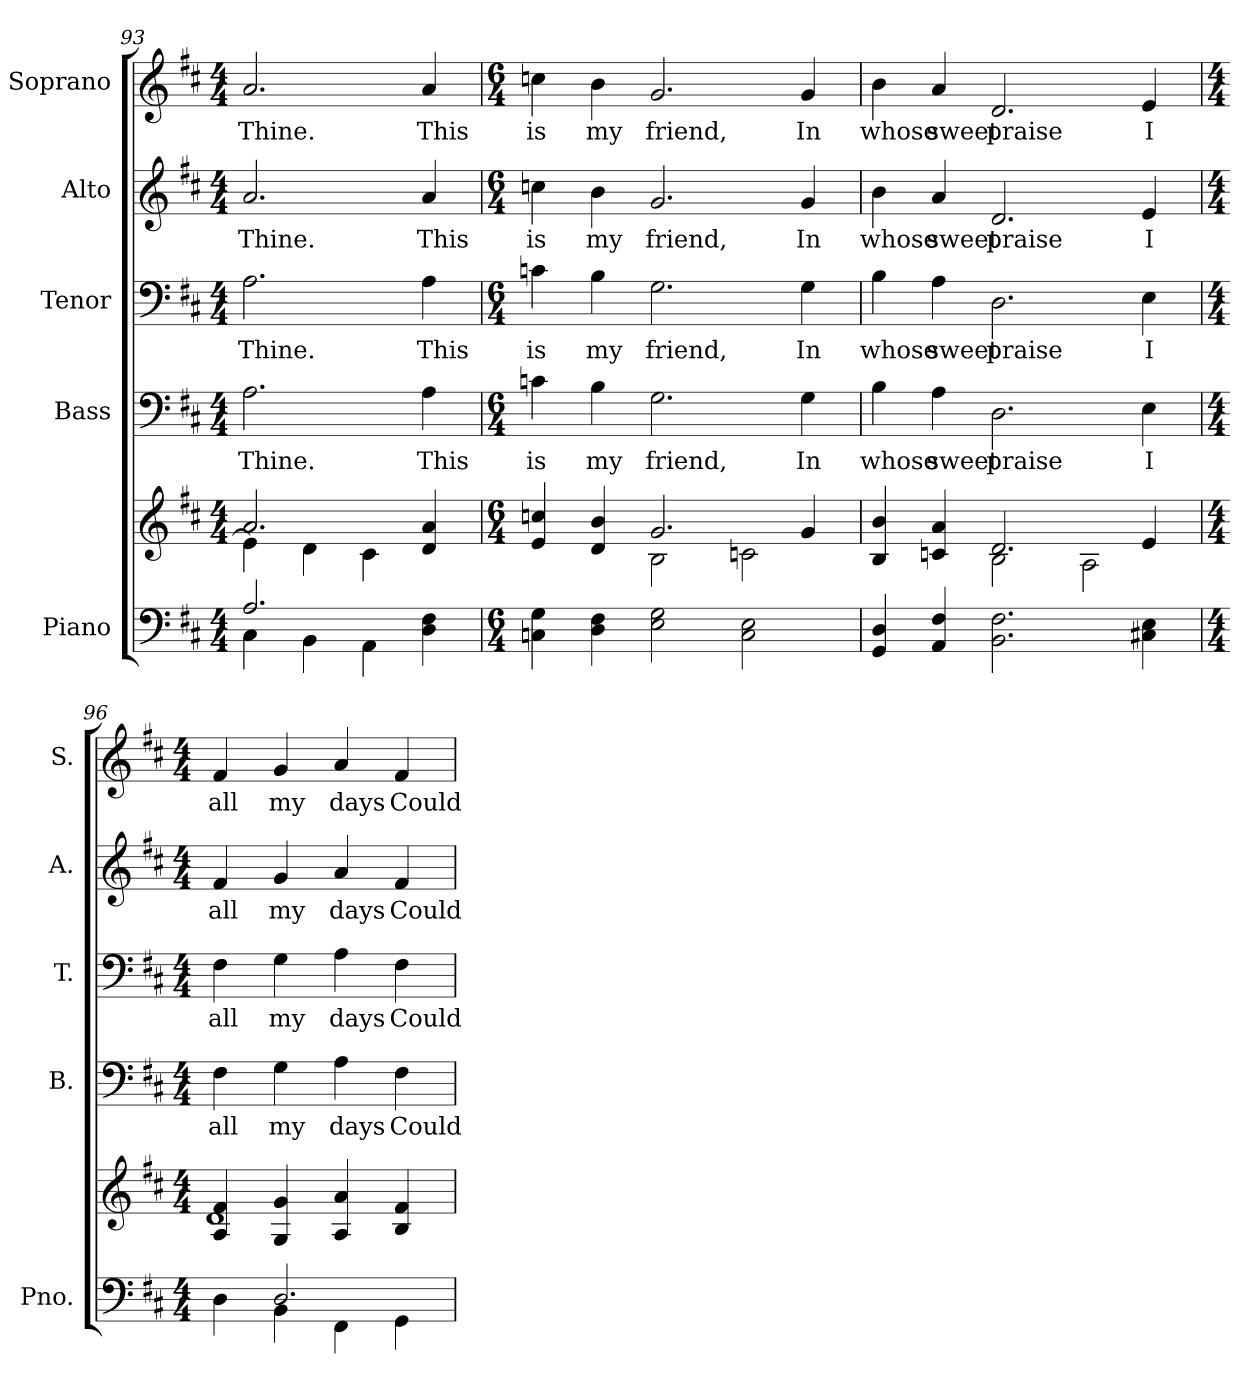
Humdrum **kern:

**kern	**kern	**kern	**text	**kern	**text	**kern	**text	**kern	**text
*part5	*part5	*part4	*part4	*part3	*part3	*part2	*part2	*part1	*part1
*staff6	*staff5	*staff4	*staff4	*staff3	*staff3	*staff2	*staff2	*staff1	*staff1
*I"Piano	*	*I"Bass	*	*I"Tenor	*	*I"Alto	*	*I"Soprano	*
*I'Pno.	*	*I'B.	*	*I'T.	*	*I'A.	*	*I'S.	*
*clefF4	*clefG2	*clefF4	*	*clefF4	*	*clefG2	*	*clefG2	*
*k[f#c#]	*k[f#c#]	*k[f#c#]	*	*k[f#c#]	*	*k[f#c#]	*	*k[f#c#]	*
*D:	*D:	*D:	*	*D:	*	*D:	*	*D:	*
*M4/4	*M4/4	*M4/4	*	*M4/4	*	*M4/4	*	*M4/4	*
=93	=93	=93	=93	=93	=93	=93	=93	=93	=93
*^	*^	*	*	*	*	*	*	*	*
!	!	!	!	!	!LO:LY:b:color=#000000	!	!	!	!	!	!
!	!	!	!	!	!	!	!LO:LY:b:color=#000000	!	!	!	!
!	!	!	!	!	!	!	!	!	!LO:LY:b:color=#000000	!	!
!	!	!	!	!	!	!	!	!	!	!	!LO:LY:b:color=#000000
2.Ai/	4C#i\	2.ai/	4ei\]	2.Ai\	Thine.	2.Ai\	Thine.	2.ai/	Thine.	2.ai/	Thine.
.	4BBi\	.	4di\	.	.	.	.	.	.	.	.
.	4AAi\	.	4c#i\	.	.	.	.	.	.	.	.
!	!	!	!	!	!LO:LY:b:color=#000000	!	!	!	!	!	!
!	!	!	!	!	!	!	!LO:LY:b:color=#000000	!	!	!	!
!	!	!	!	!	!	!	!	!	!LO:LY:b:color=#000000	!	!
!	!	!	!	!	!	!	!	!	!	!	!LO:LY:b:color=#000000
4Di\ 4F#i	4ryy	4di/ 4ai	4ryy	4Ai\	This	4Ai\	This	4ai/	This	4ai/	This
*v	*v	*	*	*	*	*	*	*	*	*	*
!!LO:PB:g=z
=94	=94	=94	=94	=94	=94	=94	=94	=94	=94	=94
*M6/4	*M6/4	*	*M6/4	*	*M6/4	*	*M6/4	*	*M6/4	*
*^	*	*	*	*	*	*	*	*	*	*
!	!	!	!	!	!LO:LY:b:color=#000000	!	!	!	!	!	!
*v	*v	*	*	*	*	*	*	*	*	*	*
*^	*	*	*	*	*	*	*	*	*	*
!	!	!	!	!	!	!	!LO:LY:b:color=#000000	!	!	!	!
*v	*v	*	*	*	*	*	*	*	*	*	*
*^	*	*	*	*	*	*	*	*	*	*
!	!	!	!	!	!	!	!	!	!LO:LY:b:color=#000000	!	!
*v	*v	*	*	*	*	*	*	*	*	*	*
*^	*	*	*	*	*	*	*	*	*	*
!	!	!	!	!	!	!	!	!	!	!	!LO:LY:b:color=#000000
*v	*v	*	*	*	*	*	*	*	*	*	*
4Cni\ 4Gi	4ei/ 4ccni	2ryy	4cni\	is	4cni\	is	4ccni\	is	4ccni\	is
!	!	!	!	!LO:LY:b:color=#000000	!	!	!	!	!	!
!	!	!	!	!	!	!LO:LY:b:color=#000000	!	!	!	!
!	!	!	!	!	!	!	!	!LO:LY:b:color=#000000	!	!
!	!	!	!	!	!	!	!	!	!	!LO:LY:b:color=#000000
4Di\ 4F#i	4di/ 4bi	.	4Bi\	my	4Bi\	my	4bi\	my	4bi\	my
!	!	!	!	!LO:LY:b:color=#000000	!	!	!	!	!	!
!	!	!	!	!	!	!LO:LY:b:color=#000000	!	!	!	!
!	!	!	!	!	!	!	!	!LO:LY:b:color=#000000	!	!
!	!	!	!	!	!	!	!	!	!	!LO:LY:b:color=#000000
2Ei\ 2Gi	2.gi/	2Bi\	2.Gi\	friend,	2.Gi\	friend,	2.gi/	friend,	2.gi/	friend,
2Ci\ 2Ei	.	2cni\	.	.	.	.	.	.	.	.
!	!	!	!	!LO:LY:b:color=#000000	!	!	!	!	!	!
!	!	!	!	!	!	!LO:LY:b:color=#000000	!	!	!	!
!	!	!	!	!	!	!	!	!LO:LY:b:color=#000000	!	!
!	!	!	!	!	!	!	!	!	!	!LO:LY:b:color=#000000
.	4gi/	.	4Gi\	In	4Gi\	In	4gi/	In	4gi/	In
=95	=95	=95	=95	=95	=95	=95	=95	=95	=95	=95
!	!	!	!	!LO:LY:b:color=#000000	!	!	!	!	!	!
!	!	!	!	!	!	!LO:LY:b:color=#000000	!	!	!	!
!	!	!	!	!	!	!	!	!LO:LY:b:color=#000000	!	!
!	!	!	!	!	!	!	!	!	!	!LO:LY:b:color=#000000
4GGi/ 4Di	4Bi/ 4bi	2ryy	4Bi\	whose	4Bi\	whose	4bi\	whose	4bi\	whose
!	!	!	!	!LO:LY:b:color=#000000	!	!	!	!	!	!
!	!	!	!	!	!	!LO:LY:b:color=#000000	!	!	!	!
!	!	!	!	!	!	!	!	!LO:LY:b:color=#000000	!	!
!	!	!	!	!	!	!	!	!	!	!LO:LY:b:color=#000000
4AAi/ 4F#i	4cni/ 4ai	.	4Ai\	sweet	4Ai\	sweet	4ai/	sweet	4ai/	sweet
!	!	!	!	!LO:LY:b:color=#000000	!	!	!	!	!	!
!	!	!	!	!	!	!LO:LY:b:color=#000000	!	!	!	!
!	!	!	!	!	!	!	!	!LO:LY:b:color=#000000	!	!
!	!	!	!	!	!	!	!	!	!	!LO:LY:b:color=#000000
2.BBi\ 2.F#i	2.di/	2Bi\	2.Di\	praise	2.Di\	praise	2.di/	praise	2.di/	praise
.	.	2Ai\	.	.	.	.	.	.	.	.
!	!	!	!	!LO:LY:b:color=#000000	!	!	!	!	!	!
!	!	!	!	!	!	!LO:LY:b:color=#000000	!	!	!	!
!	!	!	!	!	!	!	!	!LO:LY:b:color=#000000	!	!
!	!	!	!	!	!	!	!	!	!	!LO:LY:b:color=#000000
4C#Xi\ 4Ei	4ei/	.	4Ei\	I	4Ei\	I	4ei/	I	4ei/	I
=96	=96	=96	=96	=96	=96	=96	=96	=96	=96	=96
*M4/4	*M4/4	*	*M4/4	*	*M4/4	*	*M4/4	*	*M4/4	*
*^	*	*	*	*	*	*	*	*	*	*
!	!	!	!	!	!LO:LY:b:color=#000000	!	!	!	!	!	!
!	!	!	!	!	!	!	!LO:LY:b:color=#000000	!	!	!	!
!	!	!	!	!	!	!	!	!	!LO:LY:b:color=#000000	!	!
!	!	!	!	!	!	!	!	!	!	!	!LO:LY:b:color=#000000
4Di\	4ryy	4Ai/ 4f#i	1di	4F#i\	all	4F#i\	all	4f#i/	all	4f#i/	all
!	!	!	!	!	!LO:LY:b:color=#000000	!	!	!	!	!	!
!	!	!	!	!	!	!	!LO:LY:b:color=#000000	!	!	!	!
!	!	!	!	!	!	!	!	!	!LO:LY:b:color=#000000	!	!
!	!	!	!	!	!	!	!	!	!	!	!LO:LY:b:color=#000000
2.Di/	4BBi\	4Gi/ 4gi	.	4Gi\	my	4Gi\	my	4gi/	my	4gi/	my
!	!	!	!	!	!LO:LY:b:color=#000000	!	!	!	!	!	!
!	!	!	!	!	!	!	!LO:LY:b:color=#000000	!	!	!	!
!	!	!	!	!	!	!	!	!	!LO:LY:b:color=#000000	!	!
!	!	!	!	!	!	!	!	!	!	!	!LO:LY:b:color=#000000
.	4FF#i\	4Ai/ 4ai	.	4Ai\	days	4Ai\	days	4ai/	days	4ai/	days
!	!	!	!	!	!LO:LY:b:color=#000000	!	!	!	!	!	!
!	!	!	!	!	!	!	!LO:LY:b:color=#000000	!	!	!	!
!	!	!	!	!	!	!	!	!	!LO:LY:b:color=#000000	!	!
!	!	!	!	!	!	!	!	!	!	!	!LO:LY:b:color=#000000
.	4GGi\	4Bi/ 4f#i	.	4F#i\	Could	4F#i\	Could	4f#i/	Could	4f#i/	Could
*v	*v	*	*	*	*	*	*	*	*	*	*
*	*v	*v	*	*	*	*	*	*	*	*
=	=	=	=	=	=	=	=	=	=
*-	*-	*-	*-	*-	*-	*-	*-	*-	*-
